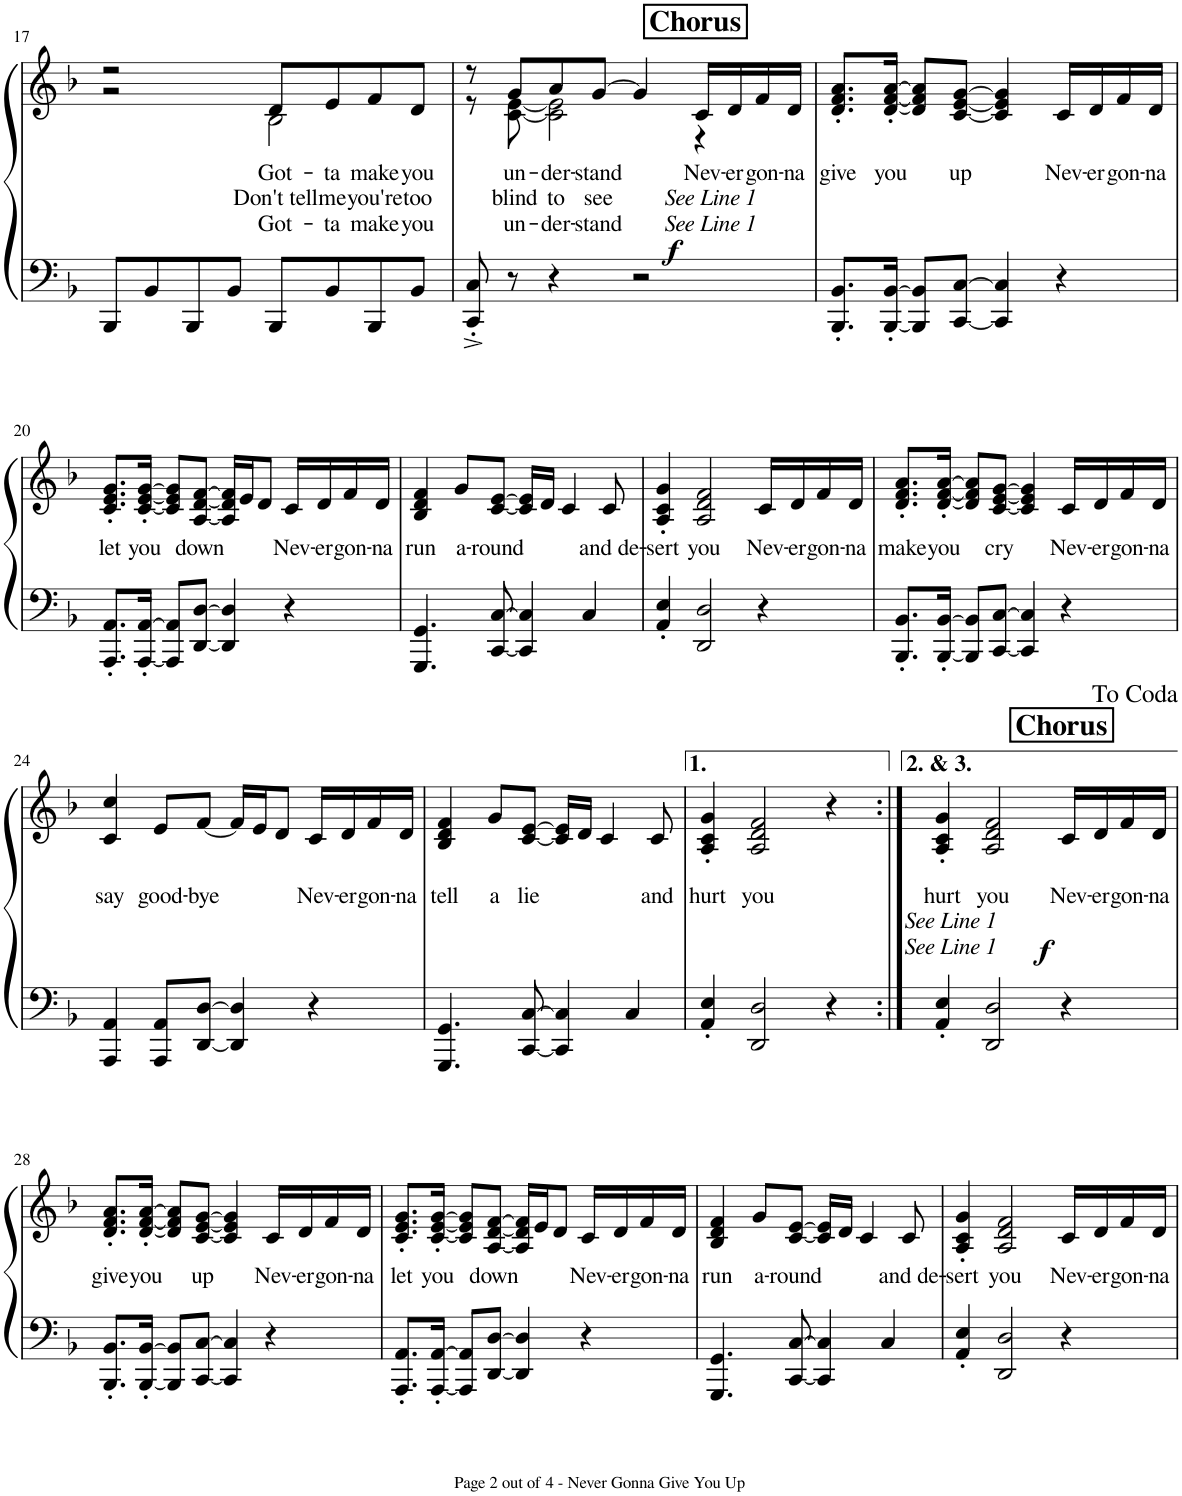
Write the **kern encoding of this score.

**kern	**kern	**text	**text	**text	**dynam
*part1	*part1	*part1	*part1	*part1	*part1
*staff2	*staff1	*staff1	*staff1	*staff1	*staff1/2
*I"Piano	*	*	*	*	*
*I'Pno.	*	*	*	*	*
!!LO:PB:g=z
*clefF4	*clefG2	*	*	*	*
*k[b-]	*k[b-]	*	*	*	*
*M4/4	*M4/4	*	*	*	*
=17	=17	=17	=17	=17	=17
*	*^	*	*	*	*
8BBB-/L	2r	2r	.	.	.	.
8BB-/	.	.	.	.	.	.
8BBB-/	.	.	.	.	.	.
8BB-/J	.	.	.	.	.	.
!	!	!	!LO:LY:b	!LO:LY:b	!LO:LY:b	!
8BBB-/L	8d/L	2B-\	Got-	Don't tell	Got-	.
!	!	!	!LO:LY:b	!LO:LY:b	!LO:LY:b	!
8BB-/	8e/	.	-ta	me	-ta	.
!	!	!	!LO:LY:b	!LO:LY:b	!LO:LY:b	!
8BBB-/	8f/	.	make	you're	make	.
!	!	!	!LO:LY:b	!LO:LY:b	!LO:LY:b	!
8BB-/J	8d/J	.	you	too	you	.
!!LO:REH:place=s1:a:B:cj:fs=14:t=Chorus:qo=3	!!
=18	=18	=18	=18	=18	=18	=18
8CC/'^ 8C/'^	8r	8r	.	.	.	.
!	!	!	!LO:LY:b	!LO:LY:b	!LO:LY:b	!
8r	8g/L	[8c\ [8e\	un-	blind	un-	.
!	!	!	!LO:LY:b	!LO:LY:b	!LO:LY:b	!
4r	8a/	2c\] 2e\]	-der-	to	-der-	.
!	!	!	!LO:LY:b	!LO:LY:b	!LO:LY:b	!
.	[8g/J	.	-stand	see	-stand	.
2r	4g/]	.	.	.	.	.
!	!	!	!LO:LY:b	!LO:LY:b	!LO:LY:b	!LO:DY:b
.	16c/LL	4r	Nev-	See Line 1	See Line 1	f
!	!	!	!LO:LY:b	!	!	!
.	16d/	.	-er	.	.	.
!	!	!	!LO:LY:b	!	!	!
.	16f/	.	gon-	.	.	.
!	!	!	!LO:LY:b	!	!	!
.	16d/JJ	.	-na	.	.	.
*	*v	*v	*	*	*	*
=19	=19	=19	=19	=19	=19
!	!	!LO:LY:b	!	!	!
8.BBB-/' 8.BB-/'L	8.d/' 8.f/' 8.a/'L	give	.	.	.
!	!	!LO:LY:b	!	!	!
[16BBB-/' [16BB-/'Jk	[16d/' [16f/' [16a/'Jk	you	.	.	.
8BBB-/] 8BB-/]L	8d/] 8f/] 8a/]L	.	.	.	.
!	!	!LO:LY:b	!	!	!
[8CC/ [8C/J	[8c/ [8e/ [8g/J	up	.	.	.
4CC/] 4C/]	4c/] 4e/] 4g/]	.	.	.	.
!	!	!LO:LY:b	!	!	!
4r	16c/LL	Nev-	.	.	.
!	!	!LO:LY:b	!	!	!
.	16d/	-er	.	.	.
!	!	!LO:LY:b	!	!	!
.	16f/	gon-	.	.	.
!	!	!LO:LY:b	!	!	!
.	16d/JJ	-na	.	.	.
!!LO:LB:g=z
=20	=20	=20	=20	=20	=20
!	!	!LO:LY:b	!	!	!
8.AAA/' 8.AA/'L	8.c/' 8.e/' 8.g/'L	let	.	.	.
!	!	!LO:LY:b	!	!	!
[16AAA/' [16AA/'Jk	[16c/' [16e/' [16g/'Jk	you	.	.	.
8AAA/] 8AA/]L	8c/] 8e/] 8g/]L	.	.	.	.
!	!	!LO:LY:b	!	!	!
[8DD/ [8D/J	[8A/ [8d/ [8f/J	down	.	.	.
4DD/] 4D/]	16A/] 16d/] 16f/]LL	.	.	.	.
.	16e/J	.	.	.	.
.	8d/J	.	.	.	.
!	!	!LO:LY:b	!	!	!
4r	16c/LL	Nev-	.	.	.
!	!	!LO:LY:b	!	!	!
.	16d/	-er	.	.	.
!	!	!LO:LY:b	!	!	!
.	16f/	gon-	.	.	.
!	!	!LO:LY:b	!	!	!
.	16d/JJ	-na	.	.	.
=21	=21	=21	=21	=21	=21
!	!	!LO:LY:b	!	!	!
4.GGG/ 4.GG/	4B-/ 4d/ 4f/	run	.	.	.
!	!	!LO:LY:b	!	!	!
.	8g/L	a-	.	.	.
!	!	!LO:LY:b	!	!	!
[8CC/ [8C/	[8c/ [8e/J	-round	.	.	.
4CC/] 4C/]	16c/] 16e/]LL	.	.	.	.
.	16d/JJ	.	.	.	.
.	4c/	.	.	.	.
4C/	.	.	.	.	.
!	!	!LO:LY:b	!	!	!
.	8c/	and de-	.	.	.
=22	=22	=22	=22	=22	=22
!	!	!LO:LY:b	!	!	!
4AA/' 4E/'	4A/' 4c/' 4g/'	-sert	.	.	.
!	!	!LO:LY:b	!	!	!
2DD/ 2D/	2A/ 2d/ 2f/	you	.	.	.
!	!	!LO:LY:b	!	!	!
4r	16c/LL	Nev-	.	.	.
!	!	!LO:LY:b	!	!	!
.	16d/	-er	.	.	.
!	!	!LO:LY:b	!	!	!
.	16f/	gon-	.	.	.
!	!	!LO:LY:b	!	!	!
.	16d/JJ	-na	.	.	.
=23	=23	=23	=23	=23	=23
!	!	!LO:LY:b	!	!	!
8.BBB-/' 8.BB-/'L	8.d/' 8.f/' 8.a/'L	make	.	.	.
!	!	!LO:LY:b	!	!	!
[16BBB-/' [16BB-/'Jk	[16d/' [16f/' [16a/'Jk	you	.	.	.
8BBB-/] 8BB-/]L	8d/] 8f/] 8a/]L	.	.	.	.
!	!	!LO:LY:b	!	!	!
[8CC/ [8C/J	[8c/ [8e/ [8g/J	cry	.	.	.
4CC/] 4C/]	4c/] 4e/] 4g/]	.	.	.	.
!	!	!LO:LY:b	!	!	!
4r	16c/LL	Nev-	.	.	.
!	!	!LO:LY:b	!	!	!
.	16d/	-er	.	.	.
!	!	!LO:LY:b	!	!	!
.	16f/	gon-	.	.	.
!	!	!LO:LY:b	!	!	!
.	16d/JJ	-na	.	.	.
!!LO:LB:g=z
=24	=24	=24	=24	=24	=24
!	!	!LO:LY:b	!	!	!
4AAA/ 4AA/	4c/ 4cc/	say	.	.	.
!	!	!LO:LY:b	!	!	!
8AAA/ 8AA/L	8e/L	good-	.	.	.
!	!	!LO:LY:b	!	!	!
[8DD/ [8D/J	[8f/J	-bye	.	.	.
4DD/] 4D/]	16f/LL]	.	.	.	.
.	16e/J	.	.	.	.
.	8d/J	.	.	.	.
!	!	!LO:LY:b	!	!	!
4r	16c/LL	Nev-	.	.	.
!	!	!LO:LY:b	!	!	!
.	16d/	-er	.	.	.
!	!	!LO:LY:b	!	!	!
.	16f/	gon-	.	.	.
!	!	!LO:LY:b	!	!	!
.	16d/JJ	-na	.	.	.
=25	=25	=25	=25	=25	=25
!	!	!LO:LY:b	!	!	!
4.GGG/ 4.GG/	4B-/ 4d/ 4f/	tell	.	.	.
!	!	!LO:LY:b	!	!	!
.	8g/L	a	.	.	.
!	!	!LO:LY:b	!	!	!
[8CC/ [8C/	[8c/ [8e/J	lie	.	.	.
4CC/] 4C/]	16c/] 16e/]LL	.	.	.	.
.	16d/JJ	.	.	.	.
.	4c/	.	.	.	.
4C/	.	.	.	.	.
!	!	!LO:LY:b	!	!	!
.	8c/	and	.	.	.
=26	=26	=26	=26	=26	=26
!	!	!LO:LY:b	!	!	!
4AA/' 4E/'	4A/' 4c/' 4g/'	hurt	.	.	.
!	!	!LO:LY:b	!	!	!
2DD/ 2D/	2A/ 2d/ 2f/	you	.	.	.
4r	4r	.	.	.	.
!!LO:REH:place=s1:a:B:cj:fs=14:t=Chorus:qo=3
=27:|!	=27:|!	=27:|!	=27:|!	=27:|!	=27:|!
!	!	!LO:LY:b	!LO:LY:b	!LO:LY:b	!
4AA/' 4E/'	4A/' 4c/' 4g/'	hurt	See Line 1	See Line 1	.
!	!	!LO:LY:b	!	!	!
2DD/ 2D/	2A/ 2d/ 2f/	you	.	.	.
!	!	!LO:LY:b	!	!	!LO:DY:b
4r	16c/LL	Nev-	.	.	f
!	!	!LO:LY:b	!	!	!
.	16d/	-er	.	.	.
!	!	!LO:LY:b	!	!	!
.	16f/	gon-	.	.	.
!	!	!LO:LY:b	!	!	!
.	16d/JJ	-na	.	.	.
!!LO:LB:g=z
=28	=28	=28	=28	=28	=28
!	!	!LO:LY:b	!	!	!
8.BBB-/' 8.BB-/'L	8.d/' 8.f/' 8.a/'L	give	.	.	.
!	!	!LO:LY:b	!	!	!
[16BBB-/' [16BB-/'Jk	[16d/' [16f/' [16a/'Jk	you	.	.	.
8BBB-/] 8BB-/]L	8d/] 8f/] 8a/]L	.	.	.	.
!	!	!LO:LY:b	!	!	!
[8CC/ [8C/J	[8c/ [8e/ [8g/J	up	.	.	.
4CC/] 4C/]	4c/] 4e/] 4g/]	.	.	.	.
!	!	!LO:LY:b	!	!	!
4r	16c/LL	Nev-	.	.	.
!	!	!LO:LY:b	!	!	!
.	16d/	-er	.	.	.
!	!	!LO:LY:b	!	!	!
.	16f/	gon-	.	.	.
!	!	!LO:LY:b	!	!	!
.	16d/JJ	-na	.	.	.
=29	=29	=29	=29	=29	=29
!	!	!LO:LY:b	!	!	!
8.AAA/' 8.AA/'L	8.c/' 8.e/' 8.g/'L	let	.	.	.
!	!	!LO:LY:b	!	!	!
[16AAA/' [16AA/'Jk	[16c/' [16e/' [16g/'Jk	you	.	.	.
8AAA/] 8AA/]L	8c/] 8e/] 8g/]L	.	.	.	.
!	!	!LO:LY:b	!	!	!
[8DD/ [8D/J	[8A/ [8d/ [8f/J	down	.	.	.
4DD/] 4D/]	16A/] 16d/] 16f/]LL	.	.	.	.
.	16e/J	.	.	.	.
.	8d/J	.	.	.	.
!	!	!LO:LY:b	!	!	!
4r	16c/LL	Nev-	.	.	.
!	!	!LO:LY:b	!	!	!
.	16d/	-er	.	.	.
!	!	!LO:LY:b	!	!	!
.	16f/	gon-	.	.	.
!	!	!LO:LY:b	!	!	!
.	16d/JJ	-na	.	.	.
=30	=30	=30	=30	=30	=30
!	!	!LO:LY:b	!	!	!
4.GGG/ 4.GG/	4B-/ 4d/ 4f/	run	.	.	.
!	!	!LO:LY:b	!	!	!
.	8g/L	a-	.	.	.
!	!	!LO:LY:b	!	!	!
[8CC/ [8C/	[8c/ [8e/J	-round	.	.	.
4CC/] 4C/]	16c/] 16e/]LL	.	.	.	.
.	16d/JJ	.	.	.	.
.	4c/	.	.	.	.
4C/	.	.	.	.	.
!	!	!LO:LY:b	!	!	!
.	8c/	and de-	.	.	.
=31	=31	=31	=31	=31	=31
!	!	!LO:LY:b	!	!	!
4AA/' 4E/'	4A/' 4c/' 4g/'	-sert	.	.	.
!	!	!LO:LY:b	!	!	!
2DD/ 2D/	2A/ 2d/ 2f/	you	.	.	.
!	!	!LO:LY:b	!	!	!
4r	16c/LL	Nev-	.	.	.
!	!	!LO:LY:b	!	!	!
.	16d/	-er	.	.	.
!	!	!LO:LY:b	!	!	!
.	16f/	gon-	.	.	.
!	!	!LO:LY:b	!	!	!
.	16d/JJ	-na	.	.	.
=	=	=	=	=	=
*-	*-	*-	*-	*-	*-
